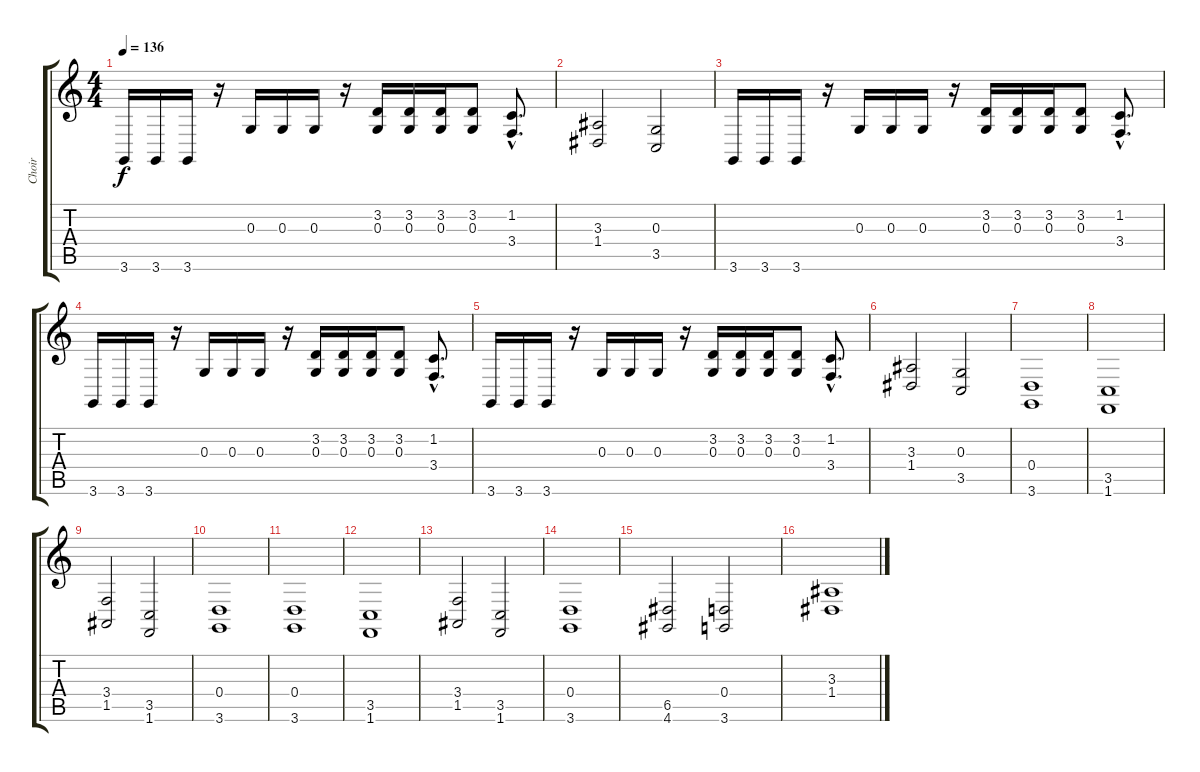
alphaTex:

\track ("Choir" "Choir") {instrument fx5brightness}
\staff {score tabs}
\tuning (E4 B3 G3 D3 A2 E2) {hide}
\ts (4 4)
\tempo 136
\clef g2
\ks c
3.6.16{dy f} 3.6.16 3.6.16 r.16 0.3.16 0.3.16 0.3.16 r.16 (3.2 0.3).16 (3.2 0.3).16 (3.2 0.3).16 (3.2 0.3).8 (1.2{hac} 3.4{hac}).8{d} |
(3.3 1.4).2 (0.3 3.5).2 |
3.6.16 3.6.16 3.6.16 r.16 0.3.16 0.3.16 0.3.16 r.16 (3.2 0.3).16 (3.2 0.3).16 (3.2 0.3).16 (3.2 0.3).8 (1.2{hac} 3.4{hac}).8{d} |
3.6.16 3.6.16 3.6.16 r.16 0.3.16 0.3.16 0.3.16 r.16 (3.2 0.3).16 (3.2 0.3).16 (3.2 0.3).16 (3.2 0.3).8 (1.2{hac} 3.4{hac}).8{d} |
3.6.16 3.6.16 3.6.16 r.16 0.3.16 0.3.16 0.3.16 r.16 (3.2 0.3).16 (3.2 0.3).16 (3.2 0.3).16 (3.2 0.3).8 (1.2{hac} 3.4{hac}).8{d} |
(3.3 1.4).2 (0.3 3.5).2 |
(0.4 3.6).1 |
(3.5 1.6).1 |
(3.4 1.5).2 (3.5 1.6).2 |
(0.4 3.6).1 |
(0.4 3.6).1 |
(3.5 1.6).1 |
(3.4 1.5).2 (3.5 1.6).2 |
(0.4 3.6).1 |
(6.5 4.6).2 (0.4 3.6).2 |
(3.3 1.4).1
